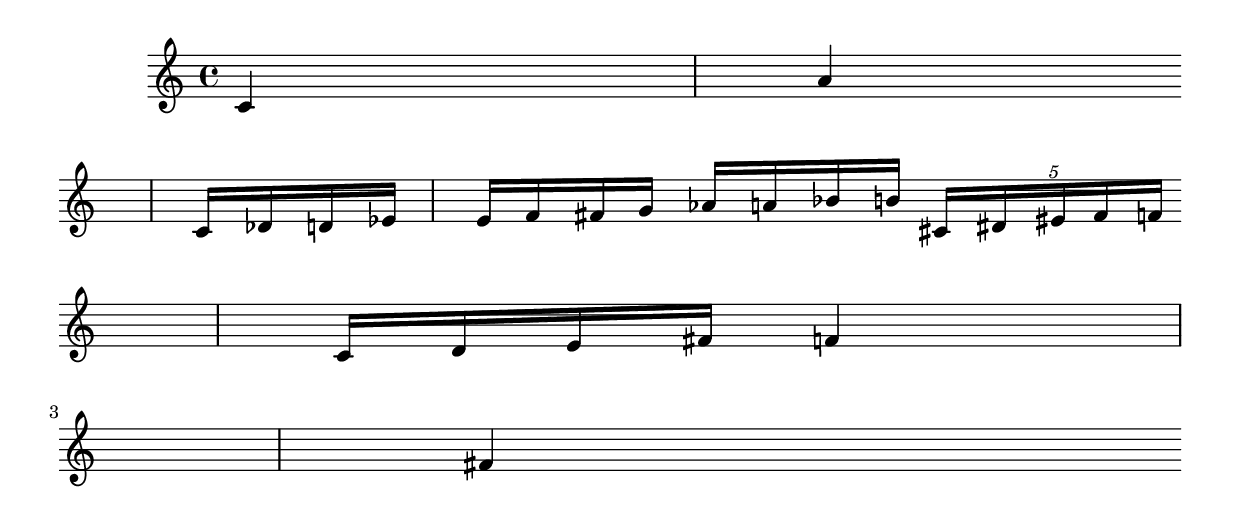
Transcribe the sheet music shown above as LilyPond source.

#(ly:set-option 'midi-extension "mid")
\version "2.12.3"
\include "english.ly"
\header{


}
%{

%}
melody = {
\clef treble
\key c \major


 \partial 1*1 \bar "|" c'4 \partial 1*1 \bar "|"  a'4 \break
\grace s64 \partial 4*1 \bar "|"  c'16[ df'16 d'16 ef'16] e'16[ f'16 fs'16 g'16] af'16[ a'16 bf'16 b'16] \times 4/5{ cs'16[ ds'16 es'16 fs'16 f'16] }  \break
\grace s64 \partial 2*1 \bar "|"  cs'16[ ds'16 es'16 fs'16] f'4 \break
\grace s64 \partial 1*1 \bar "|" fs'4 \break

}


text = \lyricmode {
                         
}

\score{

<<
\new Voice = "one" {
\melody
}
\new Lyrics \lyricsto "one" \text
>>
\layout {
\context {
\Score
}
}
\midi {
\context {
\Score
tempoWholesPerMinute = #(ly:make-moment 200 4)
}
}
}